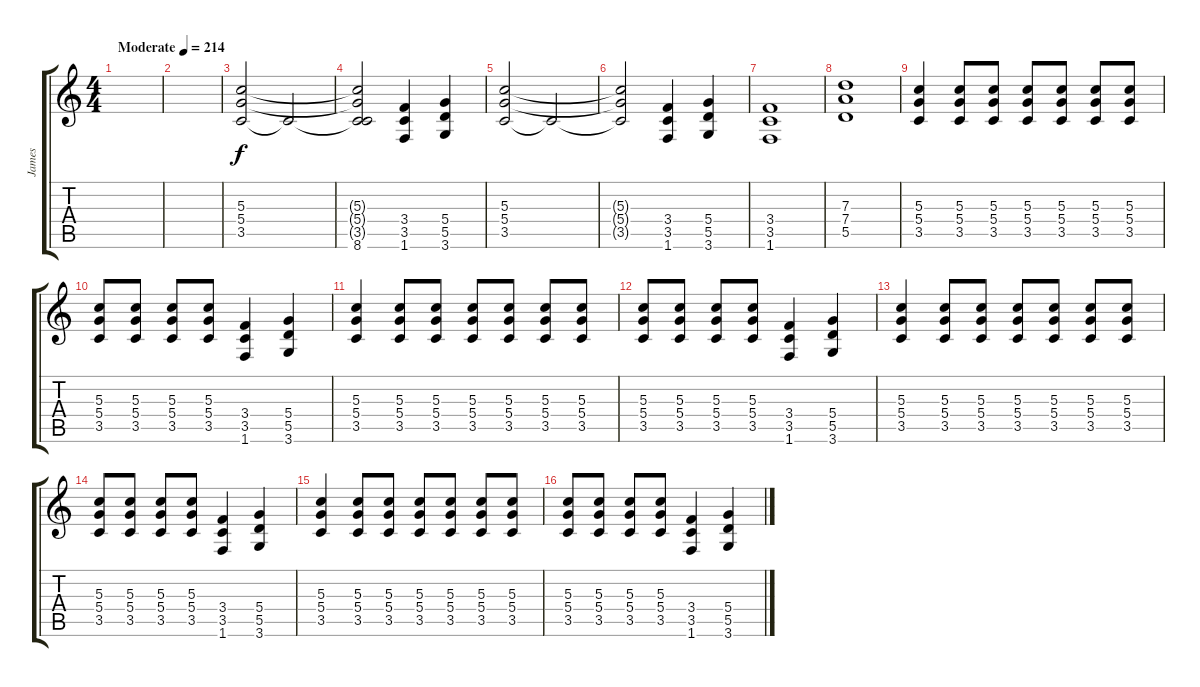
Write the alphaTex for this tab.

\track ("James" "James") {instrument distortionguitar}
\staff {score tabs}
\tuning (E4 B3 G3 D3 A2 E2) {hide}
\ts (4 4)
\tempo (214 "Moderate")
\clef g2
\ks c
|
|
(5.3 5.4 3.5).2 3.5{t}.2 |
(5.3{t} 5.4{t} 3.5{t} 8.6).2 (3.4 3.5 1.6).4 (5.4 5.5 3.6).4 |
(5.3 5.4 3.5).2 3.5{t}.2 |
(5.3{t} 5.4{t} 3.5{t}).2 (3.4 3.5 1.6).4 (5.4 5.5 3.6).4 |
(3.4 3.5 1.6).1 |
(7.3 7.4 5.5).1 |
(5.3 5.4 3.5).4 (5.3 5.4 3.5).8 (5.3 5.4 3.5).8 (5.3 5.4 3.5).8 (5.3 5.4 3.5).8 (5.3 5.4 3.5).8 (5.3 5.4 3.5).8 |
(5.3 5.4 3.5).8 (5.3 5.4 3.5).8 (5.3 5.4 3.5).8 (5.3 5.4 3.5).8 (3.4 3.5 1.6).4 (5.4 5.5 3.6).4 |
(5.3 5.4 3.5).4 (5.3 5.4 3.5).8 (5.3 5.4 3.5).8 (5.3 5.4 3.5).8 (5.3 5.4 3.5).8 (5.3 5.4 3.5).8 (5.3 5.4 3.5).8 |
(5.3 5.4 3.5).8 (5.3 5.4 3.5).8 (5.3 5.4 3.5).8 (5.3 5.4 3.5).8 (3.4 3.5 1.6).4 (5.4 5.5 3.6).4 |
(5.3 5.4 3.5).4 (5.3 5.4 3.5).8 (5.3 5.4 3.5).8 (5.3 5.4 3.5).8 (5.3 5.4 3.5).8 (5.3 5.4 3.5).8 (5.3 5.4 3.5).8 |
(5.3 5.4 3.5).8 (5.3 5.4 3.5).8 (5.3 5.4 3.5).8 (5.3 5.4 3.5).8 (3.4 3.5 1.6).4 (5.4 5.5 3.6).4 |
(5.3 5.4 3.5).4 (5.3 5.4 3.5).8 (5.3 5.4 3.5).8 (5.3 5.4 3.5).8 (5.3 5.4 3.5).8 (5.3 5.4 3.5).8 (5.3 5.4 3.5).8 |
(5.3 5.4 3.5).8 (5.3 5.4 3.5).8 (5.3 5.4 3.5).8 (5.3 5.4 3.5).8 (3.4 3.5 1.6).4 (5.4 5.5 3.6).4
